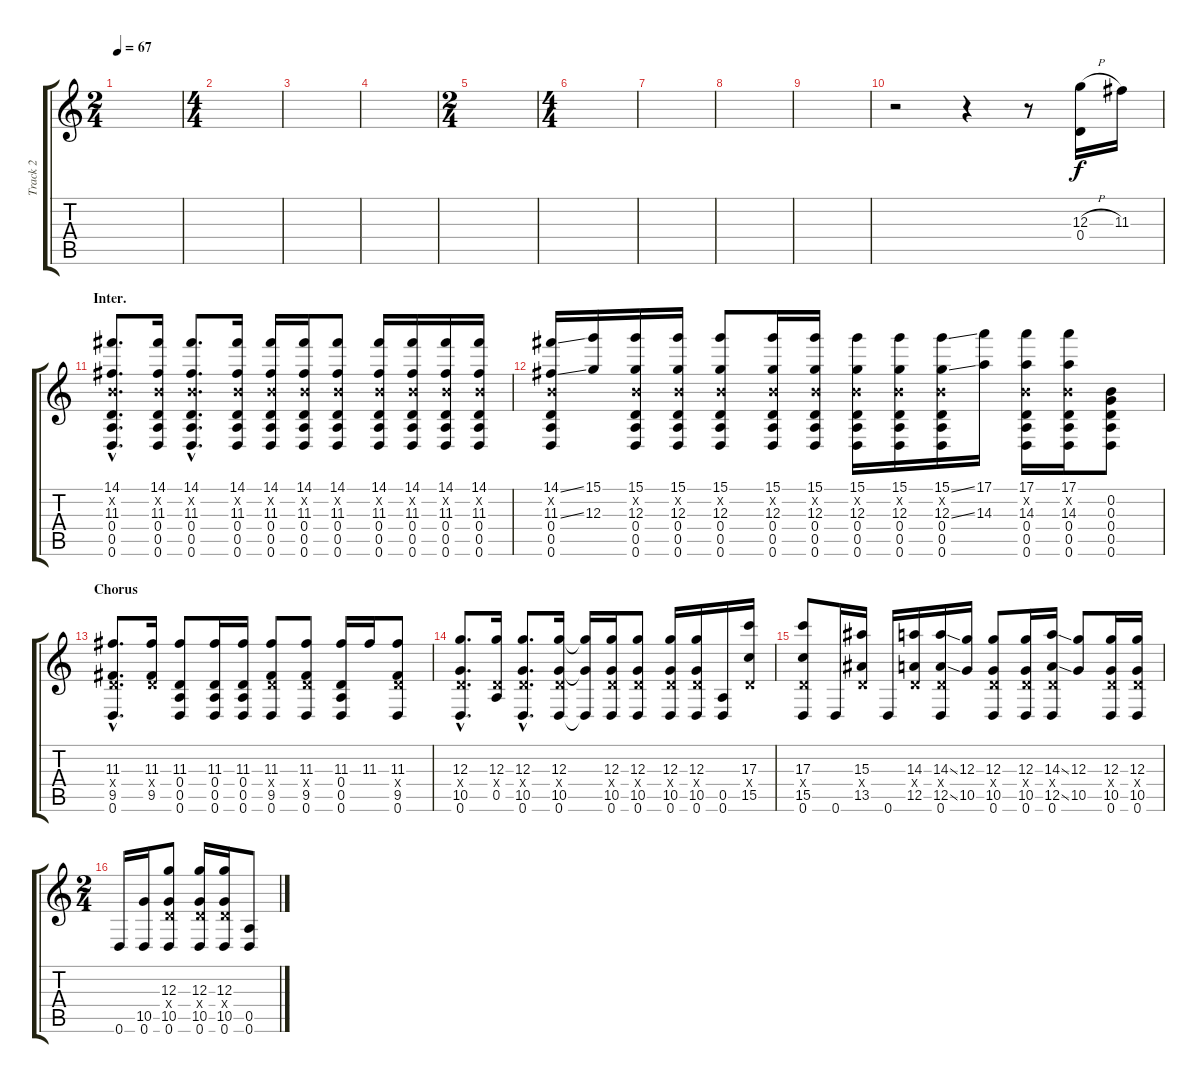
\track ("Track 2" "Track 2") {instrument electricguitarclean}
\staff {score tabs}
\tuning (E4 B3 G3 D3 A2 D2) {hide}
\ts (2 4)
\tempo 67
\clef g2
\ks c
|
\ts (4 4)
|
|
|
\ts (2 4)
|
\ts (4 4)
|
|
|
|
r.2 r.4 r.8 (12.3{h} 0.4).16 11.3.16 |
\section ("" "Inter.")
(14.1{hac} 0.2{hac x} 11.3{hac} 0.4{hac} 0.5{hac} 0.6{hac}).8{d} (14.1 0.2{x} 11.3 0.4 0.5 0.6).16 (14.1{hac} 0.2{hac x} 11.3{hac} 0.4{hac} 0.5{hac} 0.6{hac}).8{d} (14.1 0.2{x} 11.3 0.4 0.5 0.6).16 (14.1 0.2{x} 11.3 0.4 0.5 0.6).16 (14.1 0.2{x} 11.3 0.4 0.5 0.6).16 (14.1 0.2{x} 11.3 0.4 0.5 0.6).8 (14.1 0.2{x} 11.3 0.4 0.5 0.6).16 (14.1 0.2{x} 11.3 0.4 0.5 0.6).16 (14.1 0.2{x} 11.3 0.4 0.5 0.6).16 (14.1 0.2{x} 11.3 0.4 0.5 0.6).16 |
(14.1{ss} 0.2{x} 11.3{ss} 0.4 0.5 0.6).16 (15.1 12.3).16 (15.1 0.2{x} 12.3 0.4 0.5 0.6).16 (15.1 0.2{x} 12.3 0.4 0.5 0.6).16 (15.1 0.2{x} 12.3 0.4 0.5 0.6).8 (15.1 0.2{x} 12.3 0.4 0.5 0.6).16 (15.1 0.2{x} 12.3 0.4 0.5 0.6).16 (15.1 0.2{x} 12.3 0.4 0.5 0.6).16 (15.1 0.2{x} 12.3 0.4 0.5 0.6).16 (15.1{ss} 0.2{x} 12.3{ss} 0.4 0.5 0.6).16 (17.1 14.3).16 (17.1 0.2{x} 14.3 0.4 0.5 0.6).16 (17.1 0.2{x} 14.3 0.4 0.5 0.6).16 (0.2 0.3 0.4 0.5 0.6).8 |
\section ("" "Chorus")
(11.3{hac} 0.4{hac x} 9.5{hac} 0.6{hac}).8{d} (11.3 0.4{x} 9.5).16 (11.3 0.4 0.5 0.6).8 (11.3 0.4 0.5 0.6).16 (11.3 0.4 0.5 0.6).16 (11.3 0.4{x} 9.5 0.6).8 (11.3 0.4{x} 9.5 0.6).8 (11.3 0.4 0.5 0.6).16 11.3.16 (11.3 0.4{x} 9.5 0.6).8 |
(12.3{hac} 0.4{hac x} 10.5{hac} 0.6{hac}).8{d} (12.3 0.4{x} 0.5).16 (12.3{hac} 0.4{hac x} 10.5{hac} 0.6{hac}).8{d} (12.3 0.4{x} 10.5 0.6).16 (12.3{t} 10.5{t} 0.6{t}).16 (12.3 0.4{x} 10.5 0.6).16 (12.3 0.4{x} 10.5 0.6).8 (12.3 0.4{x} 10.5 0.6).16 (12.3 0.4{x} 10.5 0.6).16 (0.5 0.6).16 (17.3 0.4{x} 15.5).16 |
(17.3 0.4{x} 15.5 0.6).8 0.6.16 (15.3 0.4{x} 13.5).16 0.6.16 (14.3 0.4{x} 12.5).16 (14.3{ss} 0.4{x} 12.5{ss} 0.6).16 (12.3 10.5).16 (12.3 0.4{x} 10.5 0.6).8 (12.3 0.4{x} 10.5 0.6).16 (14.3{ss} 0.4{x} 12.5{ss} 0.6).16 (12.3 10.5).8 (12.3 0.4{x} 10.5 0.6).16 (12.3 0.4{x} 10.5 0.6).16 |
\ts (2 4)
0.6.16 (10.5 0.6).16 (12.3 0.4{x} 10.5 0.6).8 (12.3 0.4{x} 10.5 0.6).16 (12.3 0.4{x} 10.5 0.6).16 (0.5 0.6).8
